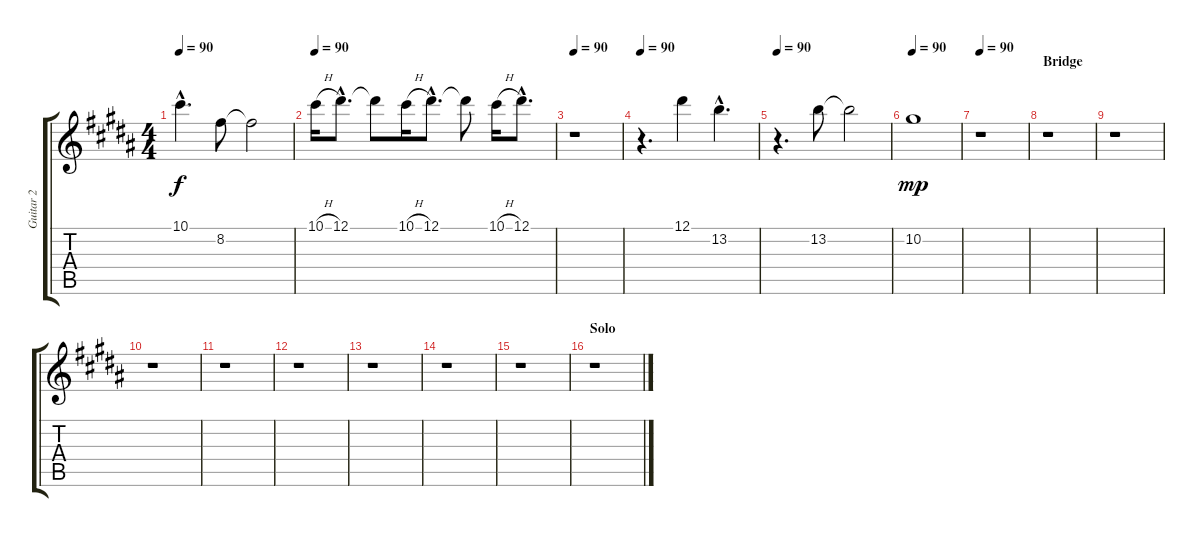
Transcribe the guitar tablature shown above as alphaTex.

\track ("Guitar 2" "Guitar 2") {instrument electricguitarclean}
\staff {score tabs}
\tuning (Eb4 Bb3 Gb3 Db3 Ab2 Eb2) {hide}
\ts (4 4)
\tempo 90
\clef g2
\ks b
10.1{hac}.4{d dy f} 8.2.8 8.2{t}.2 |
\tempo 90
10.1{h}.16{volume 8 instrument distortionguitar} 12.1{hac}.8{d} 12.1{t}.8 10.1{h}.16 12.1{hac}.8{d} 12.1{t}.8 10.1{h}.16 12.1{hac}.8{d} |
\tempo 90
r.1 |
\tempo 90
r.4{d volume 8 instrument distortionguitar} 12.1.4 13.2{hac}.4{d} |
\tempo 90
r.4{d} 13.2.8 13.2{t}.2 |
\tempo 90
10.2.1{dy mp} |
\tempo 90
r.1 |
\section ("" "Bridge")
r.1 |
r.1 |
r.1 |
r.1 |
r.1 |
r.1 |
r.1 |
r.1 |
\section ("" "Solo")
r.1
